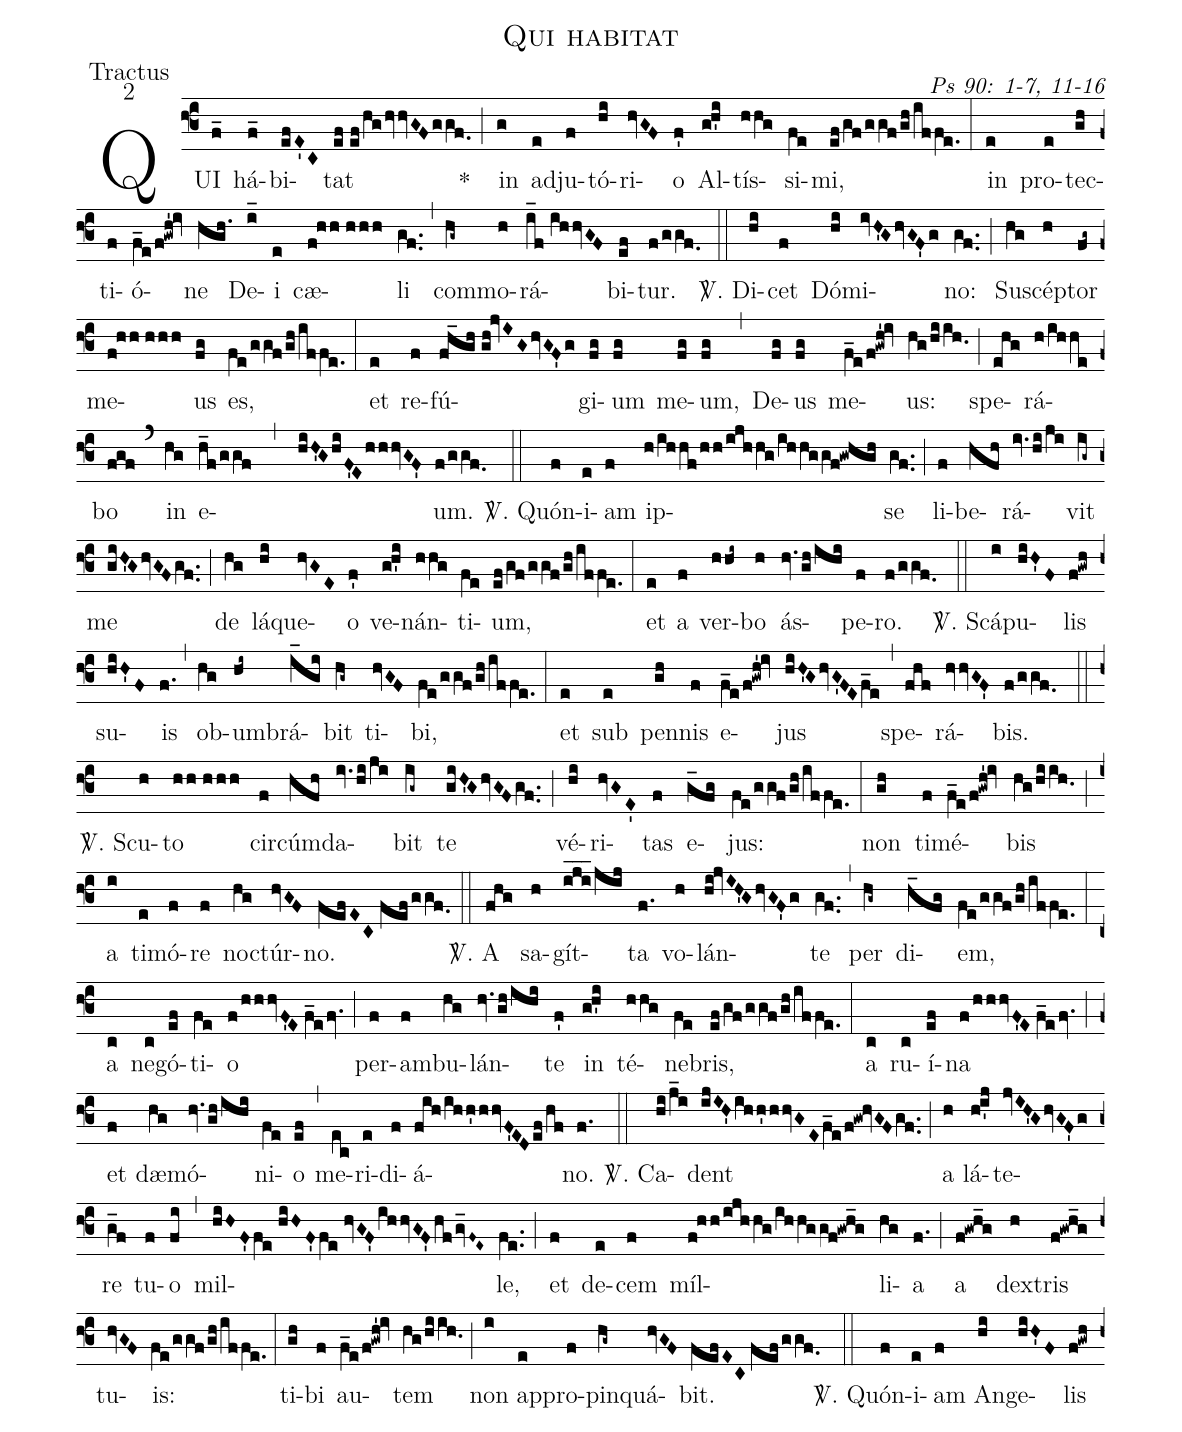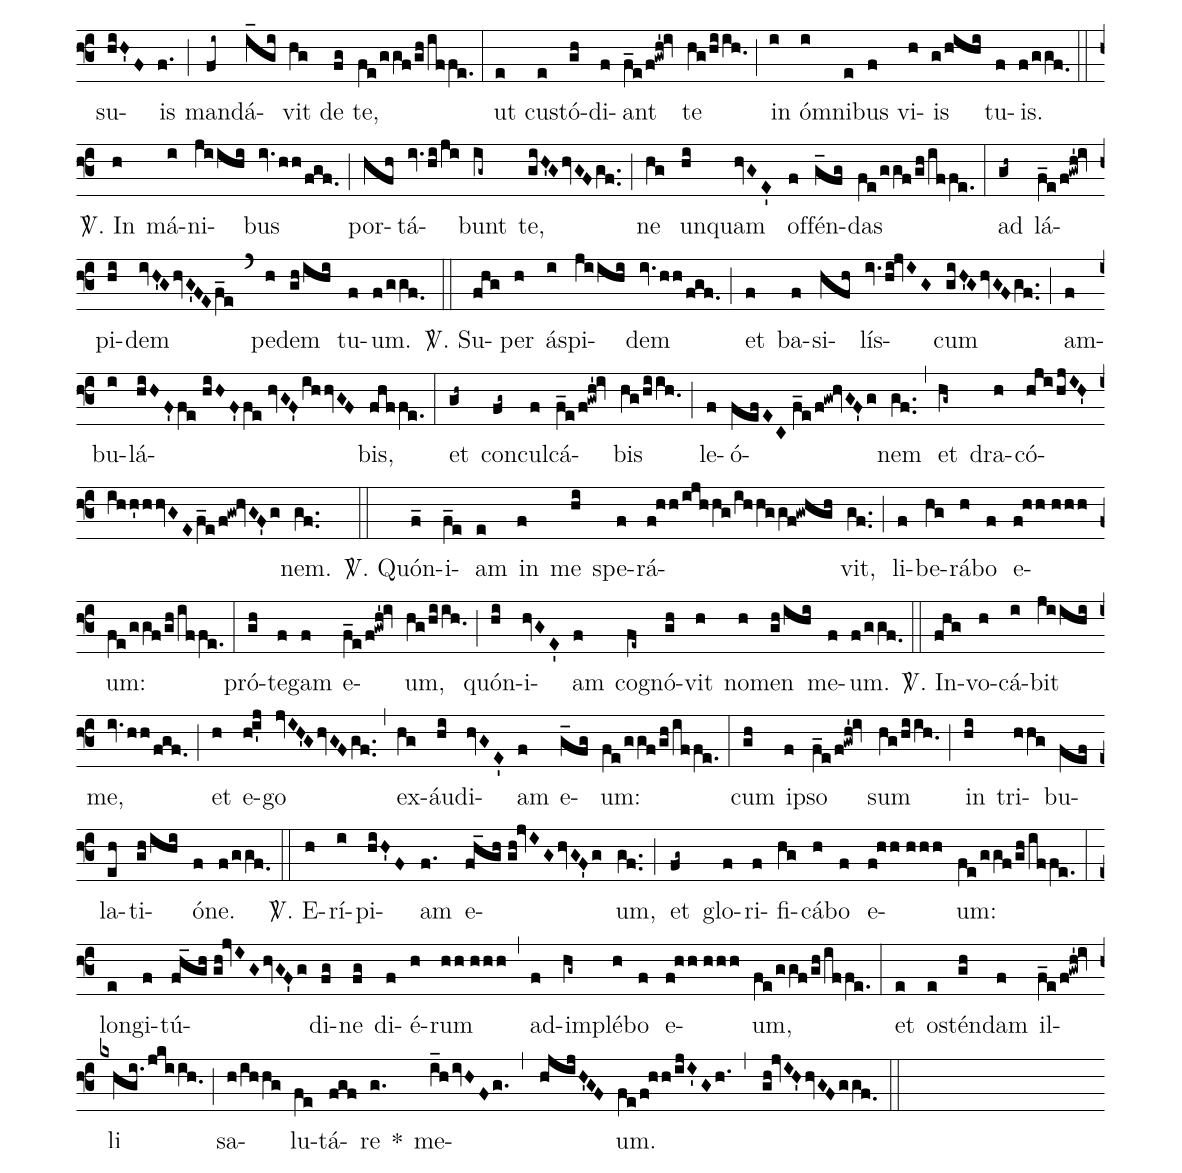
name: Qui habitat;
office-part: Tractus;
mode: 2;
commentary: Ps 90: 1-7, 11-16;
%%
(f3) QUI(f_) há(f_)bi(efE0'C2)tat(ef//ef/hghvvGFggf.0) *(;) in(g) ad(e)ju(f)tó(hi)ri(hvGF)o(f') Al(g!h'i)tís(hhg)si(fe)mi,(ef/gf/ggf/gh/iffe.) (:)
in(e) pro(e)tec(gh)ti(f)ó(f_e/f!gwh'!iv)ne(hgh.) De(i_)i(e) cæ(f!hh//hhh)li(gf..) (,) com(hg~)mo(h)rá(i_f//ihhvGF)bi(ef)tur.(f/ggf.0) (::)
<sp>V/</sp>. Di(hi)cet(f) Dó(hi)mi(ivH'GhvGF'g)no:(gf..) (;) Su(hg)scép(h)tor(fg~) me(f!hh//hhh)us(fg) es,(fe/ggf/gh/iffe.) (:)
et(e) re(f)fú(fh_gh//gh!jvIGhvGF'g)gi(fg)um(fg) me(fg)um,(fg) (,) De(fg)us(fg) me(f_e/f!gwh'!iv)us:(hg/hiih.0) (;) spe(ehg)rá(h/ihhe)bo(fgf) (`) in(hg) e(h_f/ggf , hiH'GhiF'EhhhvGF')um.(f/ggf.0) (::)
<sp>V/</sp>. Quón(f)i(e)am(f) ip(h/ihhf/hh/ijhhg/ihhggf!gwhgh)se(gf..) (;) li(f)be(hfh)rá(iv.hi/ji)vit(ig~) me(giH'GhvGFgf..) (;) de(hg) lá(hi)que(hvGE)o(f') ve(g!h'i)nán(hhg)ti(fe)um,(ef/gf/ggf/gh/iffe.) (:)
et(e) a(f) ver(hhi~)bo(h) ás(hv.gh/ihi)pe(f)ro.(f/ggf.0) (::)
<sp>V/</sp>. Scá(i)pu(hiH'F)lis(f!gwh) su(hiH'F)is(f.) (,) ob(hg)um(hi~)brá(i_gi)bit(hg~) ti(hvGF)bi,(fe/ggf/gh/iffe.) (:)
et(e) sub(e) pen(gh)nis(f) e(f_e/f!gwh'!iv)jus(hiH'GhvG'FEf_e) (,) spe(fhf)rá(hvvGF')bis.(f/ggf.0) (::)
<sp>V/</sp>. Scu(h)to(hh//hhh) cir(f)cúm(hfh)da(iv.hi/ji)bit(ig~) te(giH'GhvGFgf..) (;) vé(hi)ri(hvGE')tas(f) e(g_fg)jus:(fe/ggf/gh/iffe.) (:)
non(gh) ti(f)mé(f_e/f!gwh'!iv)bis(hg/hiih.0) (;) a(i) ti(e)mó(f)re(f) noc(hg)túr(hvGF)no.(fefE0C2//fef/ggf.0) (::)
<sp>V/</sp>. A(fhg) sa(h)gít(iji___/jij)ta(f.) vo(h)lán(hi!jvIH'GhvGF'g)te(gf..) (,) per(hg~) di(h_fg)em,(fe/ggf/gh/iffe.) (:)
a(c) neg(c)ó(ef)ti(fe)o(f/hhhvF'E//f_efv.) (;) per(f)am(f)bu(hg)lán(hv.gh/ihi)te(f') in(g!h'i) té(hhg)ne(fe)bris,(ef/gf/ggf/gh/iffe.) (:)
a(c) ru(c)í(ef)na(f/hhhvF'E//f_e/fv.) (;) et(f) dæ(hg)mó(hv.gh/ihi)ni(fe)o(ef) (,) me(ec)ri(e)di(f)á(fih/ihh'hhvF'EDef/hf)no.(f.) (::)
<sp>V/</sp>. Ca(hi/j_i)dent(ijIH'ihh'hhvGEf_e/f!gw!hvGFgf..) (;) a(h) lá(h!i'j)te(jvIH'GhvGF'g)re(g_f) tu(f)o(fi) (,) mil(hiHF'fe//hiHF'fe//hvGF'ihhvGF'hf/gv_F~E~)le,(fe..) (;) et(f) de(e)cem(f) míl(f!hh/ijhhg/ihhggf!gwh_g)li(hg)a(f.) (;) a(f!gwh_g) dex(h)tris(f!gwh_g) tu(hvGF)is:(fe/ggf/gh/iffe.) (:)
ti(gh)bi(f) au(f_e/f!gwh'!iv)tem(hg/hiih.0) (;) non(i) ap(e)pro(f)pin(hg~)quá(hvGF)bit.(fefE0C2//fef/ggf.0) (::)
<sp>V/</sp>. Quón(f)i(e)am(f) An(hi)ge(hiH'F)lis(f!gwh) su(hiH'F)is(f.) (;) man(fi~)dá(i_gi)vit(hg) de(fg) te,(fe/ggf/gh/iffe.) (:)
ut(e) cus(e)tó(gh)di(f)ant(f_e/f!gwh'!iv) te(hg/hiih.0) (;) in(i) óm(i)ni(e)bus(f) vi(h)is(g/hihi) tu(f)is.(f/ggf.0) (::)
<sp>V/</sp>. In(h) má(i)ni(jiihi)bus(iv.hh/fgf.) (;) por(hfh)tá(iv.hi/ji)bunt(ig~) te,(giH'GhvGFgf..) (;) ne(hg) un(hi)quam(hvGE') of(f)fén(g_fg)das(fe/ggf/gh/iffe.) (:)
ad(gh~) lá(f_e/f!gwh'!iv)pi(hi)dem(ivH'GhvG'FEf_e) (`) pe(h)dem(gh/ihi) tu(f)um.(f/ggf.0) (::)
<sp>V/</sp>. Su(fhg)per(h) ás(i)pi(jiihi)dem(iv.hh/fgf.) (;) et(f) ba(f)si(hfh)lís(iv.hi!jvIG)cum(giH'GhvGFgf..) (;) am(f)bu(i)lá(hiHF'fe//hiHF'fe//hvGF'ihhvGF)bis,(fhffe.) (:)
et(gh~) con(fg~)cul(f)cá(f_e/f!gwh'!iv)bis(hg/hiih.0) (;) le(f)ó(fefE0C2//f_e/f!gw!hvGF'g)nem(gf..) (,) et(hg~) dra(h)có(hji/hjIH'ihh'hhvGE/f_e/f!gw!hvGF'g)nem.(gf..) (::)
<sp>V/</sp>. Quón(f_)i(f_e)am(e) in(f) me(hi) spe(f)rá(f!hh/ijhhg/ihhggf!gwhgh)vit,(gf..) (;) li(f)be(hg)rá(h)bo(f) e(f!hh//hhh)um:(fe/ggf/gh/iffe.) (:)
pró(gh)te(f)gam(f) e(f_e/f!gwh'!iv)um,(hg/hiih.0) (;) quón(hi)i(hvGE')am(f) co(fe~)gnó(gh)vit(h) no(h)men(gh/ihi) me(f)um.(f/ggf.0) (::)
<sp>V/</sp>. In(fhg)vo(h)cá(i)bit(jiihi) me,(iv.hh/fgf.) (;) et(h) e(h!i'j)go(jvIH'GhvGFgf..) (,) ex(hg)áu(hi)di(hvGE')am(f) e(g_fg)um:(fe/ggf/gh/iffe.) (:)
cum(gh) ip(f)so(f_e/f!gwh'!iv) sum(hg/hiih.0) (;) in(hi) tri(hhg)bu(fef)la(eh)ti(gh/ihi)ó(f)ne.(f/ggf.0) (::)
<sp>V/</sp>. E(h)rí(i)pi(hiH'F)am(f.) e(fh_gh//gh!jvIGhvGF'g)um,(gf..) (;) et(fg~) glo(f)ri(f)fi(hg)cá(h)bo(f) e(f!hh//hhh)um:(fe/ggf/gh/iffe.) (:)
lon(e)gi(f)tú(fh_gh//gh!jvIGhvGF'g)di(fg)ne(fg) di(f)é(h)rum(hh//hhh) (,) ad(f)im(hg~)plé(h)bo(f) e(f!hh//hhh)um,(fe/ggf/gh/iffe.) (:)
et(e) os(e)tén(gh)dam(f) il(f_e/f!gwh'!iv)li(kxhgi./jkiih.0) (;) sa(h/ihhg)lu(fe)tá(fgf)re(g.) *() me(i_h/ivHFg.//,//hjijH'GF)um.(fe/f!hh/ijI'Gh.//,//gh!jvIH'hvGFggf.0) (::)
